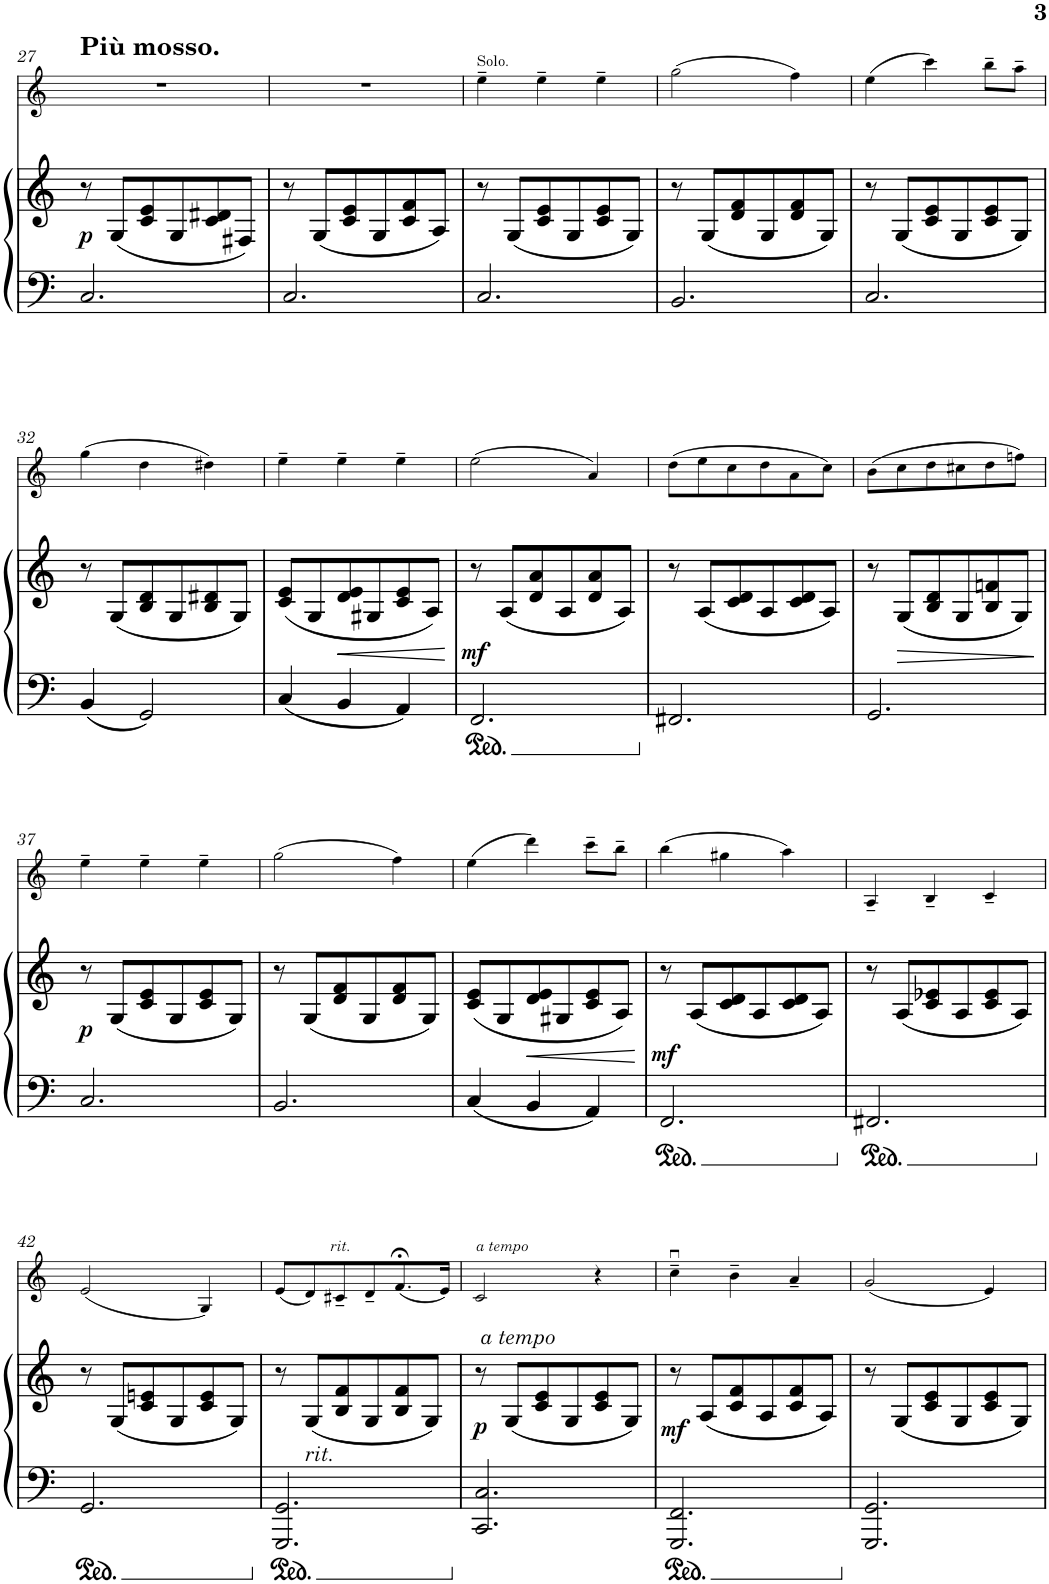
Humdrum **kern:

**kern	**kern	**dynam	**kern	**dynam
*part2	*part2	*part2	*part1	*part1
*staff3	*staff2	*staff2/3	*staff1	*staff1
*I"Piano	*	*	*I"Violin	*
*I'Pno	*	*	*I'Vln	*
!!LO:PB:g=z
*clefF4	*clefG2	*	*clefG2	*
*k[]	*k[]	*	*k[]	*
*M3/4	*M3/4	*	*M3/4	*
=27	=27	=27	=27	=27
!	!	!	!LO:TX:a:B:t=Più mosso.	!
!	!	!LO:DY:b	!	!
2.C/	8r	p	2.r	.
.	(8G/L	.	.	.
.	8c/ 8e/	.	.	.
.	8G/	.	.	.
.	8c/ 8d#X/	.	.	.
.	8F#X/J)	.	.	.
=28	=28	=28	=28	=28
2.C/	8r	.	2.r	.
.	(8G/L	.	.	.
.	8c/ 8e/	.	.	.
.	8G/	.	.	.
.	8c/ 8f/	.	.	.
.	8A/J)	.	.	.
=29	=29	=29	=29	=29
!	!	!	!LO:TX:a:t=Solo.	!
2.C/	8r	.	4ee~\	.
.	(8G/L	.	.	.
.	8c/ 8e/	.	4ee~\	.
.	8G/	.	.	.
.	8c/ 8e/	.	4ee~\	.
.	8G/J)	.	.	.
=30	=30	=30	=30	=30
2.BB/	8r	.	(2gg\	.
.	(8G/L	.	.	.
.	8d/ 8f/	.	.	.
.	8G/	.	.	.
.	8d/ 8f/	.	4ff\)	.
.	8G/J)	.	.	.
=31	=31	=31	=31	=31
2.C/	8r	.	(4ee\	.
.	(8G/L	.	.	.
.	8c/ 8e/	.	4ccc\)	.
.	8G/	.	.	.
.	8c/ 8e/	.	8bb~\L	.
.	8G/J)	.	8aa~\J	.
!!LO:LB:g=z
=32	=32	=32	=32	=32
4BB/	8r	.	(4gg\	.
.	(8G/L	.	.	.
2GG/	8B/ 8d/	.	4dd\	.
.	8G/	.	.	.
.	8B/ 8d#X/	.	4dd#X\)	.
.	8G/J)	.	.	.
=33	=33	=33	=33	=33
4C/	(8c/ 8e/L	.	4ee~\	.
.	8G/	.	.	.
!	!	!LO:HP:b	!	!
4BB/	8d/ 8e/	<	4ee~\	.
.	8G#X/	.	.	.
4AA/	8c/ 8e/	.	4ee~\	.
.	8A/J)	.	.	.
.	.	[	.	.
=34	=34	=34	=34	=34
!	!	!LO:DY:b	!	!
2.FF/	8r	mf	(2ee\	.
.	(8A/L	.	.	.
.	8d/ 8a/	.	.	.
.	8A/	.	.	.
.	8d/ 8a/	.	4a/)	.
.	8A/J)	.	.	.
=35	=35	=35	=35	=35
2.FF#X/	8r	.	(8dd\L	.
.	(8A/L	.	8ee\	.
.	8c/ 8d/	.	8cc\	.
.	8A/	.	8dd\	.
.	8c/ 8d/	.	8a\	.
.	8A/J)	.	8cc\J)	.
=36	=36	=36	=36	=36
2.GG/	8r	.	(8b\L	.
!	!	!LO:HP:b	!	!
.	(8G/L	>	8cc\	.
.	8B/ 8d/	.	8dd\	.
.	8G/	.	8cc#X\	.
.	8B/ 8fn/	.	8dd\	.
.	8G/J)	.	8ffn\J)	.
.	.	]	.	.
!!LO:LB:g=z
=37	=37	=37	=37	=37
!	!	!LO:DY:b	!	!
2.C/	8r	p	4ee~\	.
.	(8G/L	.	.	.
.	8c/ 8e/	.	4ee~\	.
.	8G/	.	.	.
.	8c/ 8e/	.	4ee~\	.
.	8G/J)	.	.	.
=38	=38	=38	=38	=38
2.BB/	8r	.	(2gg\	.
.	(8G/L	.	.	.
.	8d/ 8f/	.	.	.
.	8G/	.	.	.
.	8d/ 8f/	.	4ff\)	.
.	8G/J)	.	.	.
=39	=39	=39	=39	=39
4C/	(8c/ 8e/L	.	(4ee\	.
.	8G/	.	.	.
!	!	!LO:HP:b	!	!
4BB/	8d/ 8e/	<	4ddd\)	.
.	8G#X/	.	.	.
4AA/	8c/ 8e/	.	8ccc~\L	.
.	8A/J)	.	8bb~\J	.
.	.	[	.	.
=40	=40	=40	=40	=40
!	!	!LO:DY:b	!	!
2.FF/	8r	mf	(4bb\	.
.	(8A/L	.	.	.
.	8c/ 8d/	.	4gg#X\	.
.	8A/	.	.	.
.	8c/ 8d/	.	4aa\)	.
.	8A/J)	.	.	.
=41	=41	=41	=41	=41
2.FF#X/	8r	.	4A~/	.
.	(8A/L	.	.	.
.	8c/ 8e-X/	.	4B~/	.
.	8A/	.	.	.
.	8c/ 8e-/	.	4c~/	.
.	8A/J)	.	.	.
!!LO:LB:g=z
=42	=42	=42	=42	=42
2.GG/	8r	.	(2e/	.
.	(8G/L	.	.	.
.	8c/ 8en/	.	.	.
.	8G/	.	.	.
.	8c/ 8e/	.	4G/)	.
.	8G/J)	.	.	.
=43	=43	=43	=43	=43
2.GGG/ 2.GG/	8r	.	(8e/L	.
!	!LO:TX:b:i:t=rit.	!	!	!
.	(8G/L	.	8d/)	.
!	!	!	!	!LO:DY:a
.	8B/ 8f/	.	8c#X~/	other-dynamics
.	8G/	.	8d~/	.
.	8B/ 8f/	.	(8.f;</	.
.	8G/J)	.	.	.
.	.	.	16e/Jk)	.
=44	=44	=44	=44	=44
!	!	!LO:DY:b	!	!LO:DY:a
2.CC/ 2.C/	8r	p	2c/	other-dynamics
!	!	!LO:DY:a	!	!
.	(8G/L	other-dynamics	.	.
.	8c/ 8e/	.	.	.
.	8G/	.	.	.
.	8c/ 8e/	.	4r	.
.	8G/J)	.	.	.
=45	=45	=45	=45	=45
!	!	!LO:DY:b	!	!
2.GGG/ 2.FF/	8r	mf	4ccu~\	.
.	(8A/L	.	.	.
.	8c/ 8f/	.	4b~\	.
.	8A/	.	.	.
.	8c/ 8f/	.	4a~/	.
.	8A/J)	.	.	.
=46	=46	=46	=46	=46
2.GGG/ 2.GG/	8r	.	(2g/	.
.	(8G/L	.	.	.
.	8c/ 8e/	.	.	.
.	8G/	.	.	.
.	8c/ 8e/	.	4e/)	.
.	8G/J)	.	.	.
=	=	=	=	=
*-	*-	*-	*-	*-
